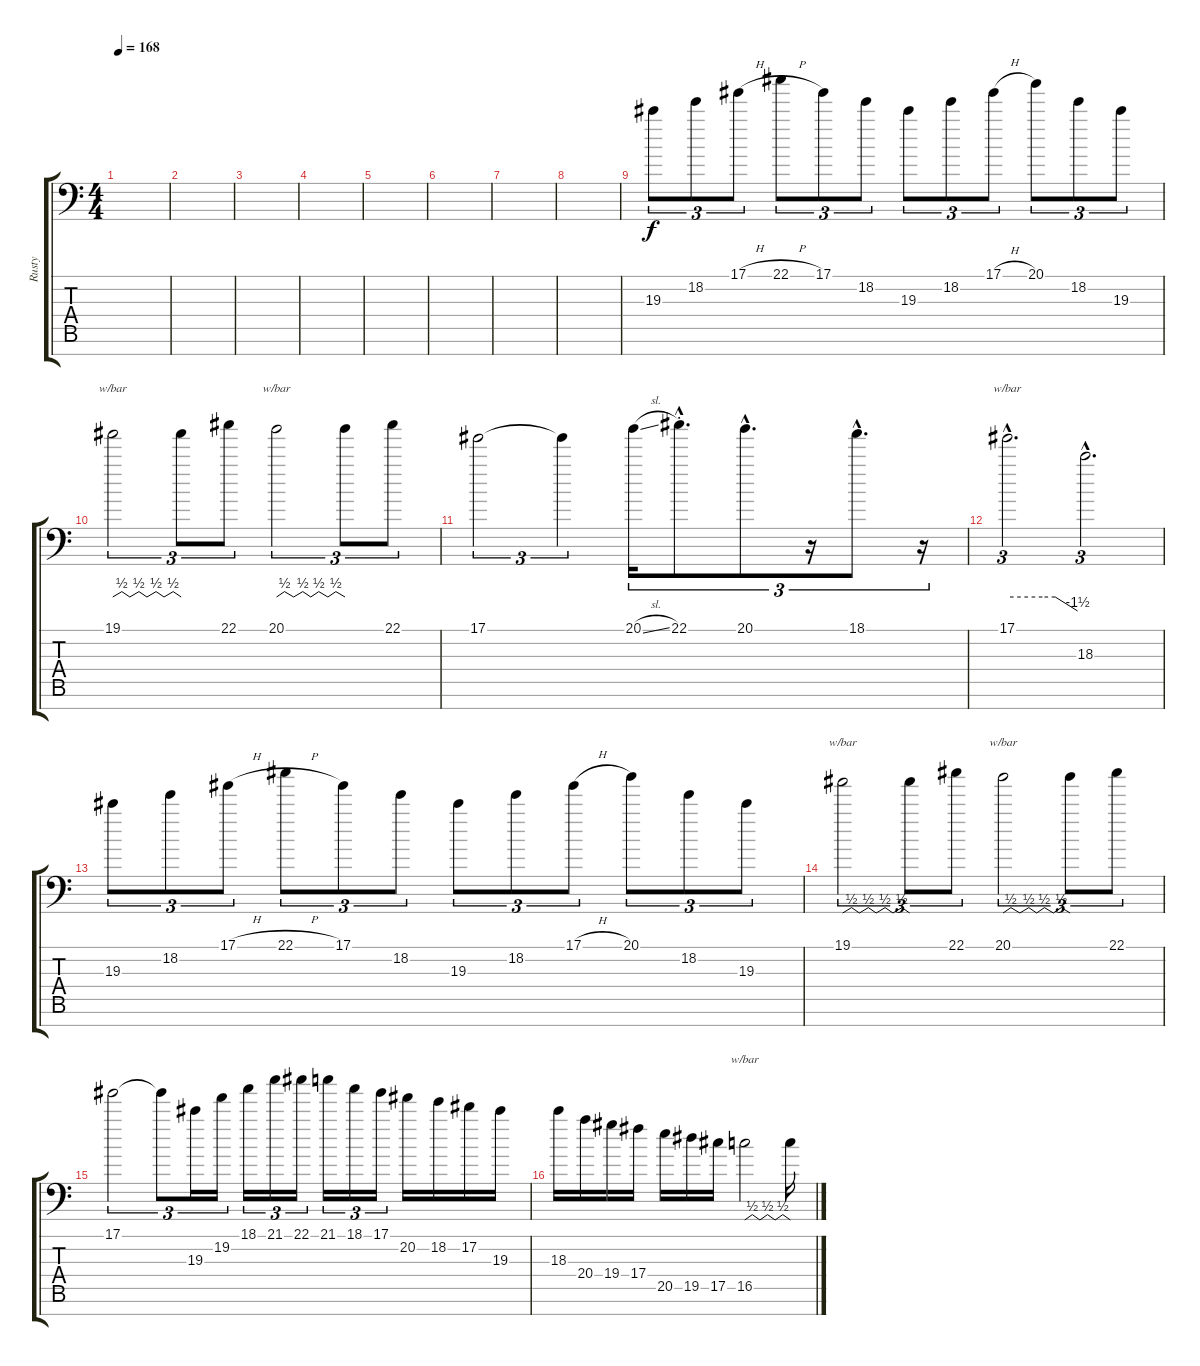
\track ("Rusty" "Rusty") {instrument distortionguitar}
\staff {score tabs}
\tuning (Eb4 Bb3 Gb3 Db3 Ab2 Eb2 Bb1) {hide}
\ts (4 4)
\tempo 168
\clef f4
\ks c
|
|
|
|
|
|
|
|
19.3.8{tu (3 2)} 18.2.8{tu (3 2)} 17.1{h}.8{tu (3 2)} 22.1{h}.8{tu (3 2)} 17.1.8{tu (3 2)} 18.2.8{tu (3 2)} 19.3.8{tu (3 2)} 18.2.8{tu (3 2)} 17.1{h}.8{tu (3 2)} 20.1.8{tu (3 2)} 18.2.8{tu (3 2)} 19.3.8{tu (3 2)} |
19.1.2{tu (3 2) tbe (custom default 0 0 8 2 15 0 23 2 30 0 38 2 45 0 53 2 60 0)} 19.1{t}.8{tu (3 2)} 22.1.8{tu (3 2)} 20.1.2{tu (3 2) tbe (custom default 0 0 7 2 15 0 23 2 30 0 37 2 45 0 52 2 60 0)} 20.1{t}.8{tu (3 2)} 22.1.8{tu (3 2)} |
17.1.2{tu (3 2)} 17.1{t}.4{tu (3 2)} 20.1{sl}.16{tu (3 2)} 22.1{hac st}.8{d tu (3 2)} 20.1{hac}.8{d tu (3 2)} r.16{tu (3 2)} 18.1{hac}.8{d tu (3 2)} r.16{tu (3 2)} |
17.1{hac}.2{d tu (3 2) tbe (custom default 0 0 30 0 41 0 60 -6)} 18.3{hac}.2{d tu (3 2)} |
19.3.8{tu (3 2)} 18.2.8{tu (3 2)} 17.1{h}.8{tu (3 2)} 22.1{h}.8{tu (3 2)} 17.1.8{tu (3 2)} 18.2.8{tu (3 2)} 19.3.8{tu (3 2)} 18.2.8{tu (3 2)} 17.1{h}.8{tu (3 2)} 20.1.8{tu (3 2)} 18.2.8{tu (3 2)} 19.3.8{tu (3 2)} |
19.1.2{tu (3 2) tbe (custom default 0 0 8 2 15 0 23 2 30 0 38 2 45 0 53 2 60 0)} 19.1{t}.8{tu (3 2)} 22.1.8{tu (3 2)} 20.1.2{tu (3 2) tbe (custom default 0 0 7 2 15 0 23 2 30 0 37 2 45 0 52 2 60 0)} 20.1{t}.8{tu (3 2)} 22.1.8{tu (3 2)} |
17.1.2{tu (3 2)} 17.1{t}.8{tu (3 2)} 19.3.16{tu (3 2)} 19.2.16{tu (3 2)} 18.1.16{tu (3 2)} 21.1.16{tu (3 2)} 22.1.16{tu (3 2)} 21.1.16{tu (3 2)} 18.1.16{tu (3 2)} 17.1.16{tu (3 2)} 20.2.16 18.2.16 17.2.16 19.3.16 |
18.3.16 20.4.16 19.4.16 17.4.16 20.5.16 19.5.16 17.5.16 16.5.2{tbe (custom default 0 0 10 2 20 0 30 2 40 0 50 2 60 0)} 16.5{t}.16
